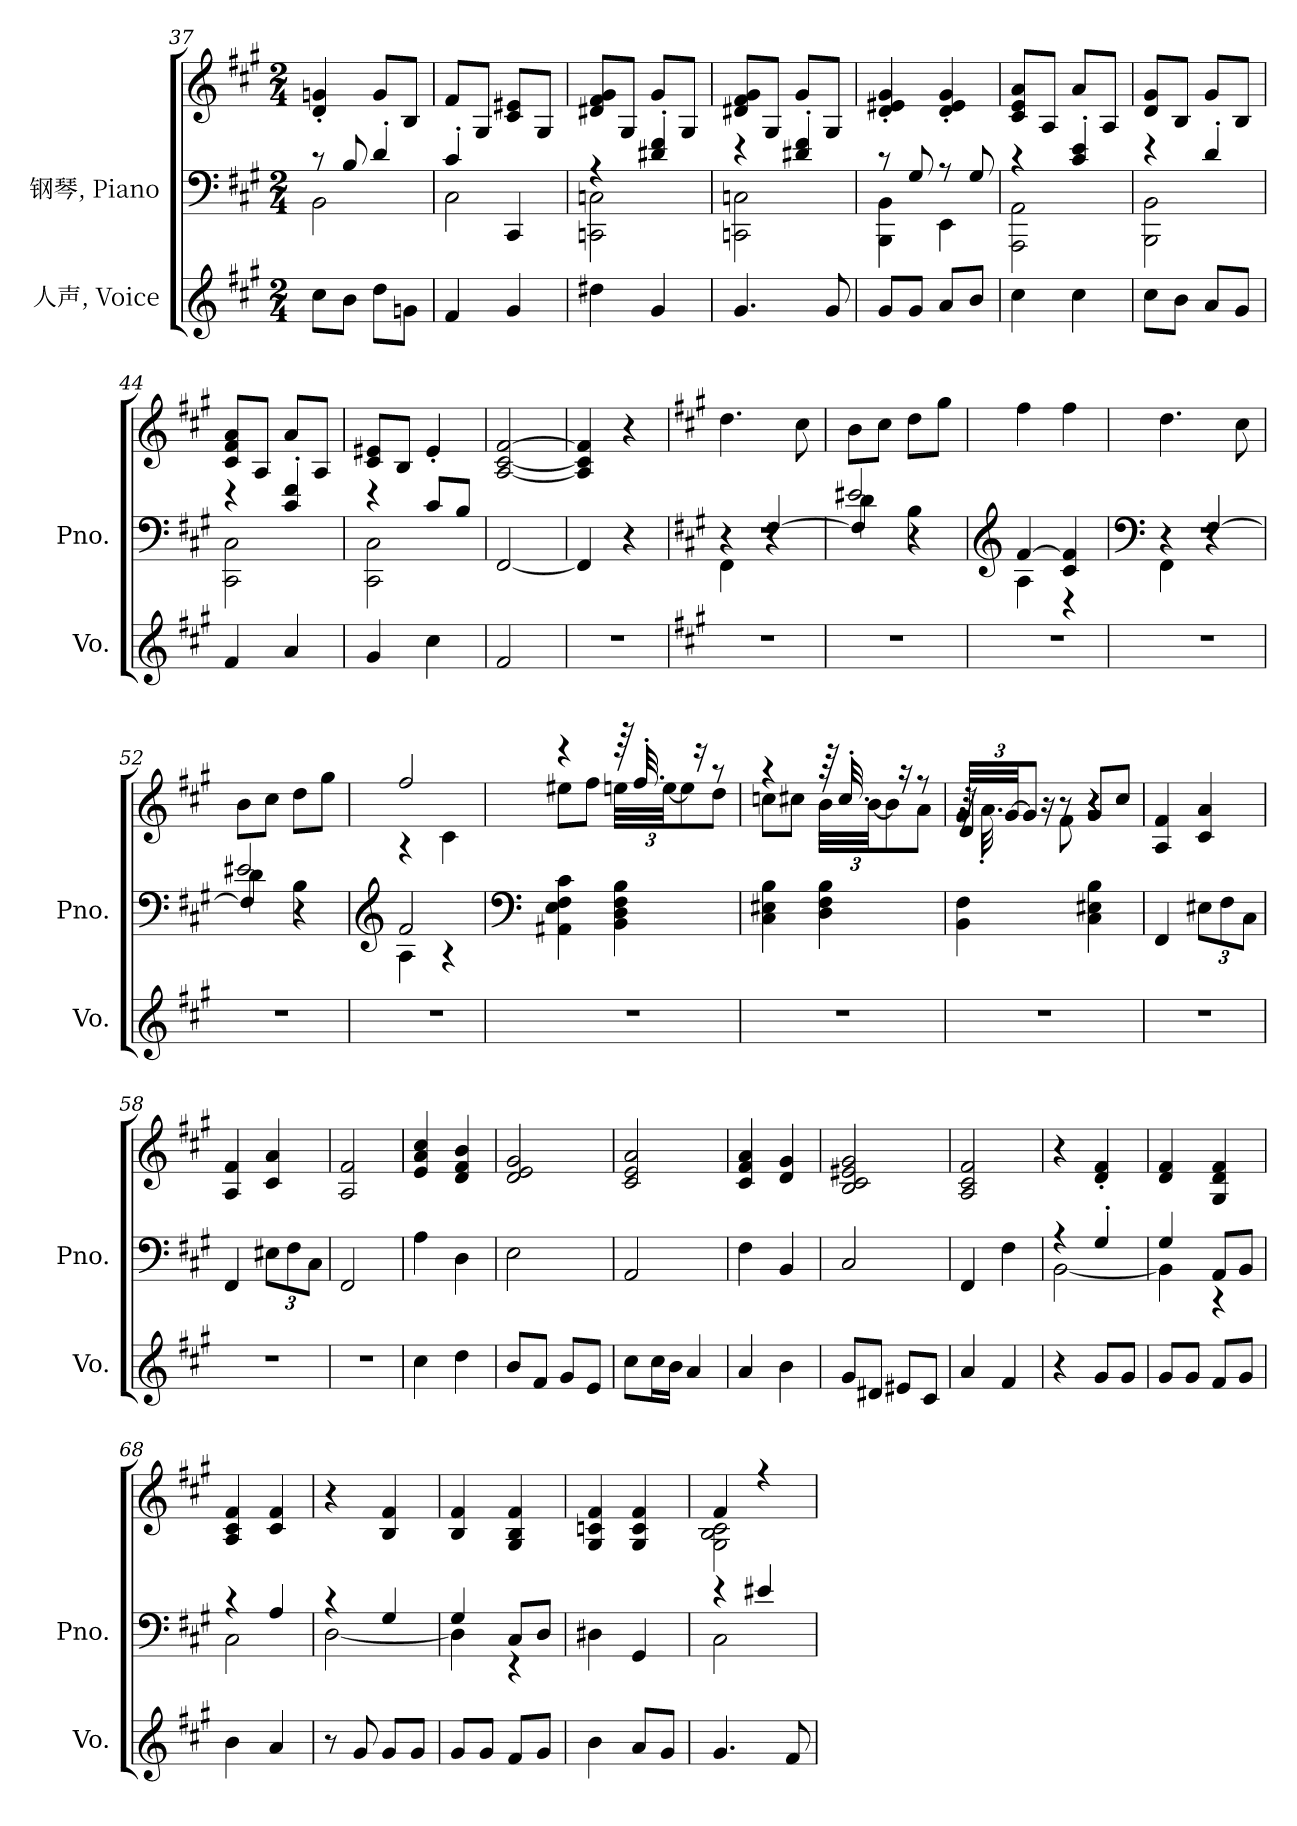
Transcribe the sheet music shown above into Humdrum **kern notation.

**kern	**kern	**kern
*part2	*part1	*part1
*staff3	*staff2	*staff1
*I"人声, Voice	*I"钢琴, Piano	*
*I'Vo.	*I'Pno.	*
!!LO:LB:g=z
*clefG2	*clefF4	*clefG2
*k[f#c#g#]	*k[f#c#g#]	*k[f#c#g#]
*M2/4	*M2/4	*M2/4
=37	=37	=37
*	*^	*
8cc#\L	8r	2BB\	4d/' 4gn/'
8b\J	8B/	.	.
8dd\L	4d'/	.	8g/L
8gn\J	.	.	8B/J
=38	=38	=38	=38
4f#/	4c#'/	2C#\	8f#/L
.	.	.	8G#/J
4g#/	4CC#/	.	8c#/ 8e#X/L
.	.	.	8G#/J
=39	=39	=39	=39
4dd#X\	4r	2CCn\ 2Cn\	8d#X/ 8f#/ 8g#/L
.	.	.	8G#/J
4g#/	4d#X/' 4f#/'	.	8g#/L
.	.	.	8G#/J
=40	=40	=40	=40
4.g#/	4r	2CCn\ 2Cn\	8d#X/ 8f#/ 8g#/L
.	.	.	8G#/J
.	4d#X/' 4f#/'	.	8g#/L
8g#/	.	.	8G#/J
=41	=41	=41	=41
8g#/L	8r	4BBB\ 4BB\	4d/' 4e#X/' 4g#/'
8g#/J	8G#/	.	.
8a/L	8r	4EE\	4d/' 4e#/' 4g#/'
8b/J	8G#/	.	.
=42	=42	=42	=42
4cc#\	4r	2AAA\ 2AA\	8c#/ 8e/ 8a/L
.	.	.	8A/J
4cc#\	4c#/' 4e/'	.	8a/L
.	.	.	8A/J
!!LO:LB:g=z
=43	=43	=43	=43
8cc#\L	4r	2BBB\ 2BB\	8d/ 8g#/L
8b\J	.	.	8B/J
8a/L	4d'/	.	8g#/L
8g#/J	.	.	8B/J
=44	=44	=44	=44
4f#/	4r	2CC#\ 2C#\	8c#/ 8f#/ 8a/L
.	.	.	8A/J
4a/	4c#/' 4f#/'	.	8a/L
.	.	.	8A/J
=45	=45	=45	=45
4g#/	4r	2CC#\ 2C#\	8c#/ 8e#X/L
.	.	.	8B/J
4cc#\	8c#/L	.	4e#'/
.	8B/J	.	.
*	*v	*v	*
=46	=46	=46
2f#/	[2FF#/	[2A/ [2c#/ [2f#/
=47	=47	=47
2r	4FF#/]	4A/] 4c#/] 4f#/]
*	*	*MM120
.	4r	4r
=48	=48	=48
*k[f#c#g#]	*k[f#c#g#]	*k[f#c#g#]
*	*	*MM96
*	*^	*
*	*	*^	*
2r	2r	4FF#\	4r	4.dd\
.	.	4r	[4F#/	.
.	.	.	.	8cc#\
=49	=49	=49	=49	=49
2r	2e#X/	4d\	4F#/]	8b\L
.	.	.	.	8cc#\J
.	.	4B\	4r	8dd\L
.	.	.	.	8gg#\J
*	*v	*v	*v	*
=50	=50	=50
*	*clefG2	*
*	*^	*
2r	[4f#/	4A\	4ff#\
.	4c#/ 4f#/]	4r	4ff#\
*	*v	*v	*
!!LO:LB:g=z
=51	=51	=51
*	*clefF4	*
*	*^	*
*	*	*^	*
2r	2r	4FF#\	4r	4.dd\
.	.	4r	[4F#/	.
.	.	.	.	8cc#\
=52	=52	=52	=52	=52
2r	2e#X/	4d\	4F#/]	8b\L
.	.	.	.	8cc#\J
.	.	4B\	4r	8dd\L
.	.	.	.	8gg#\J
*	*v	*v	*v	*
=53	=53	=53
*	*clefG2	*
*	*^	*^
2r	2f#/	4A\	2ff#/	4r
.	.	4r	.	4c#\
*	*v	*v	*	*
=54	=54	=54	=54
*	*clefF4	*	*
2r	4AA#X\ 4E\ 4F#\ 4c#\	4r	8ee#X\L
.	.	.	8ff#\J
*	*	*	*Xbrackettup
.	4BB\ 4D\ 4F#\ 4B\	64r	48een\LLL
.	.	32.ff#'/	.
.	.	.	[48ee\JJ
.	.	.	12ee\]
.	.	16r	.
.	.	8r	8dd\J
=55	=55	=55	=55
2r	4C#\ 4E#X\ 4B\	4r	8ccn\L
.	.	.	8cc#X\J
.	4D\ 4F#\ 4B\	64r	48b\LLL
.	.	32.cc#'/	.
.	.	.	[48b\JJ
.	.	.	12b\]
.	.	16r	.
.	.	8r	8a\J
!!LO:PB:g=z
=56	=56	=56	=56
*	*	*	*^
2r	4BB\ 4F#\	48g#/LLL	64r	4d/
.	.	.	32.a'\	.
.	.	[48g#/JJ	.	.
.	.	12g#/J]	.	.
.	.	.	16r	.
.	.	8r	8f#\	.
.	4C#\ 4E#X\ 4B\	8g#/L	4r	4r
.	.	8cc#/J	.	.
*	*	*v	*v	*v
=57	=57	=57
2r	4FF#/	4A/ 4f#/
*	*Xbrackettup	*
.	12E#X\L	4c#/ 4a/
.	12F#\	.
.	12C#\J	.
=58	=58	=58
2r	4FF#/	4A/ 4f#/
.	12E#X\L	4c#/ 4a/
.	12F#\	.
.	12C#\J	.
=59	=59	=59
2r	2FF#/	2A/ 2f#/
=60	=60	=60
*	*	*MM60
4cc#\	4A\	4e/ 4a/ 4cc#/
4dd\	4D\	4d/ 4f#/ 4b/
=61	=61	=61
8b/L	2E\	2d/ 2e/ 2g#/
8f#/J	.	.
8g#/L	.	.
8e/J	.	.
=62	=62	=62
8cc#\L	2AA/	2c#/ 2e/ 2a/
16cc#\L	.	.
16b\JJ	.	.
4a/	.	.
=63	=63	=63
4a/	4F#\	4c#/ 4f#/ 4a/
4b\	4BB/	4d/ 4g#/
!!LO:LB:g=z
=64	=64	=64
8g#/L	2C#/	2B/ 2c#/ 2e#X/ 2g#/
8d#X/J	.	.
8e#X/L	.	.
8c#/J	.	.
=65	=65	=65
4a/	4FF#/	2A/ 2c#/ 2f#/
4f#/	4F#\	.
=66	=66	=66
*	*^	*
4r	4r	[2BB\	4r
8g#/L	4G#'/	.	4d/' 4f#/'
8g#/J	.	.	.
=67	=67	=67	=67
8g#/L	4G#/	4BB\]	4d/ 4f#/
8g#/J	.	.	.
8f#/L	8AA/L	4r	4G#/ 4d/ 4f#/
8g#/J	8BB/J	.	.
=68	=68	=68	=68
4b\	4r	2C#\	4A/ 4c#/ 4f#/
4a/	4A/	.	4c#/ 4f#/
=69	=69	=69	=69
*	*	*	*MM120
8r	4r	[2D\	4r
8g#/	.	.	.
8g#/L	4G#/	.	4B/ 4f#/
8g#/J	.	.	.
=70	=70	=70	=70
8g#/L	4G#/	4D\]	4B/ 4f#/
8g#/J	.	.	.
8f#/L	8C#/L	4r	4G#/ 4B/ 4f#/
8g#/J	8D/J	.	.
*	*v	*v	*
=71	=71	=71
4b\	4D#X\	4G#/ 4cn/ 4f#/
8a/L	4GG#/	4G#/ 4c/ 4f#/
8g#/J	.	.
!!LO:LB:g=z
=72	=72	=72
*	*^	*^
4.g#/	4r	2C#\	4f#/	2G#\ 2B\ 2c#\
*	*	*	*MM54	*
.	4e#X/	.	4r	.
8f#/	.	.	.	.
*	*v	*v	*	*
*	*	*v	*v
=	=	=
*-	*-	*-
